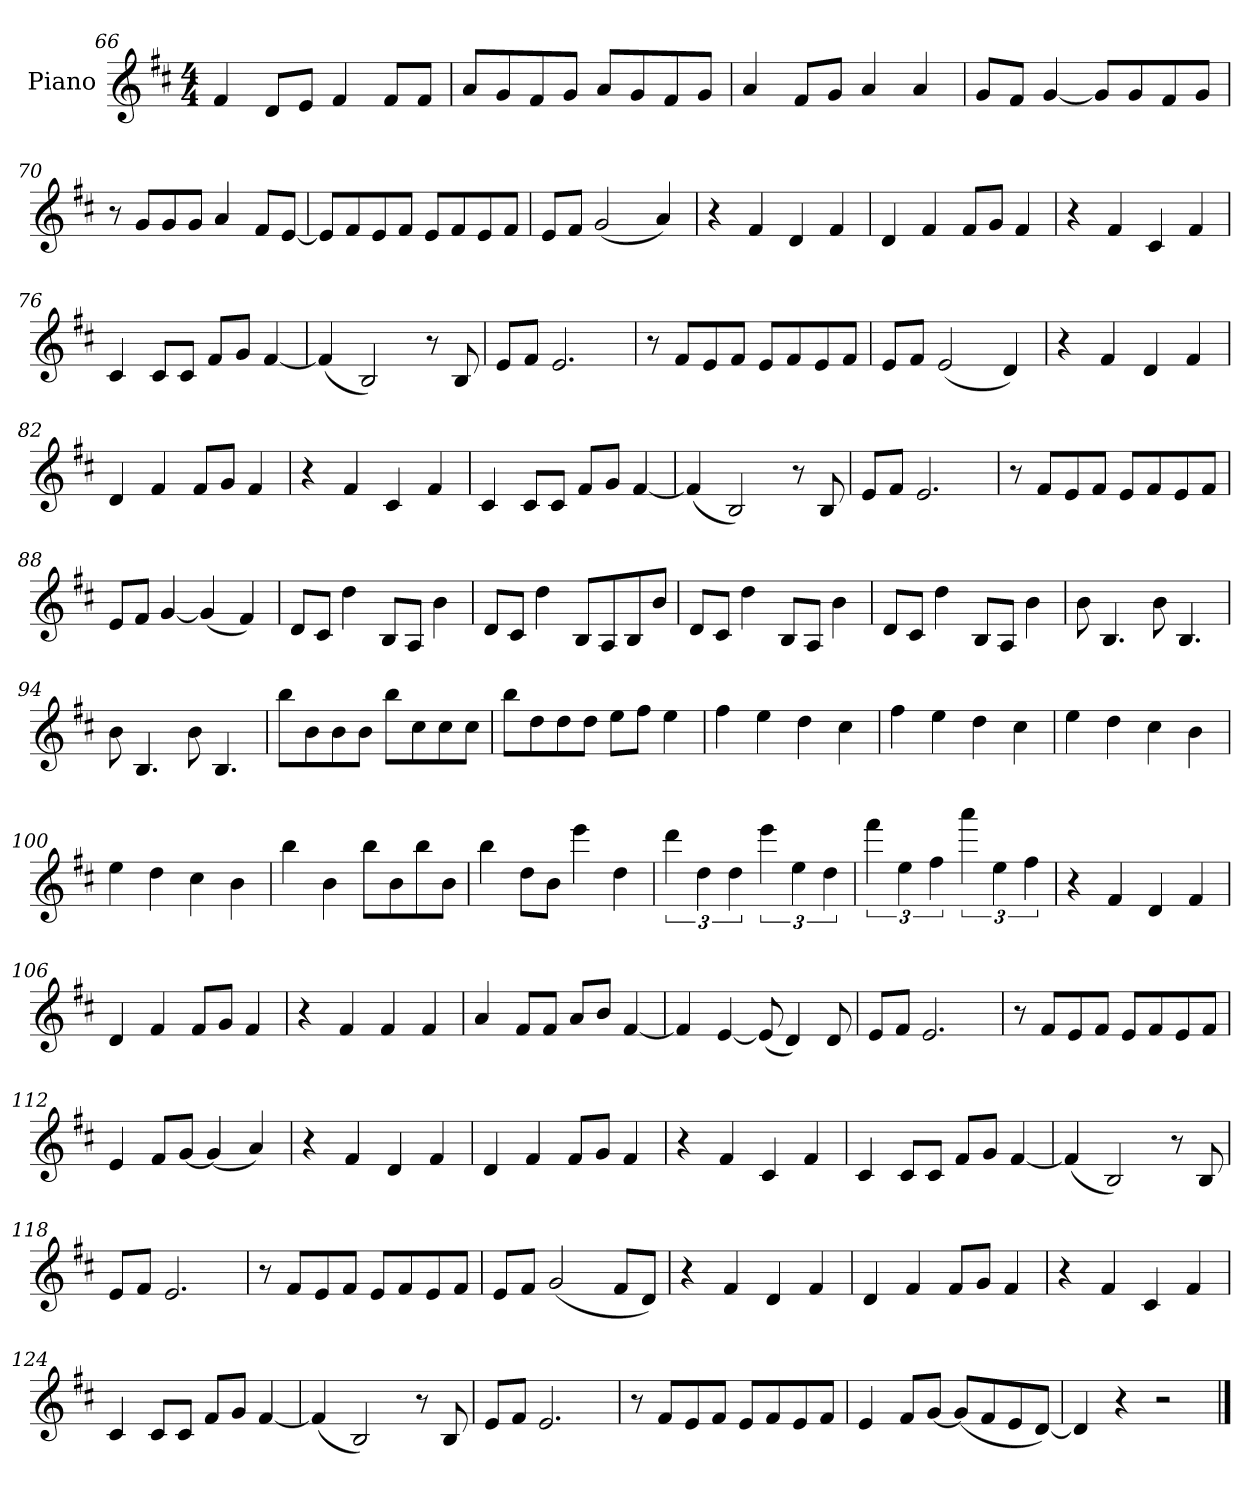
**kern
*part1
*staff1
*I"Piano
*I'Pno.
*clefG2
*k[f#c#]
*M4/4
=66
4f#
8dL
8eJ
4f#
8f#L
8f#J
=67
8aL
8g
8f#
8gJ
8aL
8g
8f#
8gJ
=68
4a
8f#L
8gJ
4a
4a
=69
8gL
8f#J
[4g
8gL]
8g
8f#
8gJ
=70
8r
8gL
8g
8gJ
4a
8f#L
[8eJ
=71
8eL]
8f#
8e
8f#J
8eL
8f#
8e
8f#J
=72
8eL
8f#J
(2g
4a)
=73
4r
4f#
4d
4f#
=74
4d
4f#
8f#L
8gJ
4f#
=75
4r
4f#
4c#
4f#
=76
4c#
8c#L
8c#J
8f#L
8gJ
[4f#
=77
(4f#]
2B)
8r
8B
=78
8eL
8f#J
2.e
=79
8r
8f#L
8e
8f#J
8eL
8f#
8e
8f#J
=80
8eL
8f#J
(2e
4d)
=81
4r
4f#
4d
4f#
=82
4d
4f#
8f#L
8gJ
4f#
=83
4r
4f#
4c#
4f#
=84
4c#
8c#L
8c#J
8f#L
8gJ
[4f#
=85
(4f#]
2B)
8r
8B
=86
8eL
8f#J
2.e
=87
8r
8f#L
8e
8f#J
8eL
8f#
8e
8f#J
=88
8eL
8f#J
[4g
(4g]
4f#)
=89
8d!L
8c#!J
4dd!
8B!L
8A!J
4b!
=90
8d!L
8c#!J
4dd!
8B!L
8A!
8B!
8b!J
=91
8d!L
8c#!J
4dd!
8B!L
8A!J
4b!
=92
8d!L
8c#!J
4dd!
8B!L
8A!J
4b!
=93
8b!
4.B!
8b!
4.B!
=94
8b!
4.B!
8b!
4.B!
=95
8bb!L
8b!
8b!
8b!J
8bb!L
8cc#!
8cc#!
8cc#!J
=96
8bb!L
8dd!
8dd!
8dd!J
8ee!L
8ff#!J
4ee!
=97
4ff#!
4ee!
4dd!
4cc#!
=98
4ff#!
4ee!
4dd!
4cc#!
=99
4ee!
4dd!
4cc#!
4b!
=100
4ee!
4dd!
4cc#!
4b!
=101
4bb!
4b!
8bb!L
8b!
8bb!
8b!J
=102
4bb!
8dd!L
8b!J
4eee!
4dd!
=103
6ddd!
6dd!
6dd!
6eee!
6ee!
6dd!
=104
6fff#!
6ee!
6ff#!
6aaa!
6ee!
6ff#!
=105
4r
4f#
4d
4f#
=106
4d
4f#
8f#L
8gJ
4f#
=107
4r
4f#
4f#
4f#
=108
4a
8f#L
8f#J
8aL
8bJ
[4f#
=109
4f#]
[4e
(8e]
4d)
8d
=110
8eL
8f#J
2.e
=111
8r
8f#L
8e
8f#J
8eL
8f#
8e
8f#J
=112
4e
8f#L
[8gJ
(4g]
4a)
=113
4r
4f#
4d
4f#
=114
4d
4f#
8f#L
8gJ
4f#
=115
4r
4f#
4c#
4f#
=116
4c#
8c#L
8c#J
8f#L
8gJ
[4f#
=117
(4f#]
2B)
8r
8B
=118
8eL
8f#J
2.e
=119
8r
8f#L
8e
8f#J
8eL
8f#
8e
8f#J
=120
8eL
8f#J
(2g
8f#L
8dJ)
=121
4r
4f#
4d
4f#
=122
4d
4f#
8f#L
8gJ
4f#
=123
4r
4f#
4c#
4f#
=124
4c#
8c#L
8c#J
8f#L
8gJ
[4f#
=125
(4f#]
2B)
8r
8B
=126
8eL
8f#J
2.e
=127
8r
8f#L
8e
8f#J
8eL
8f#
8e
8f#J
=128
4e
8f#L
[8gJ
(8gL]
8f#
8e
[8dJ)
=129
4d]
4r
2r
==
*-
